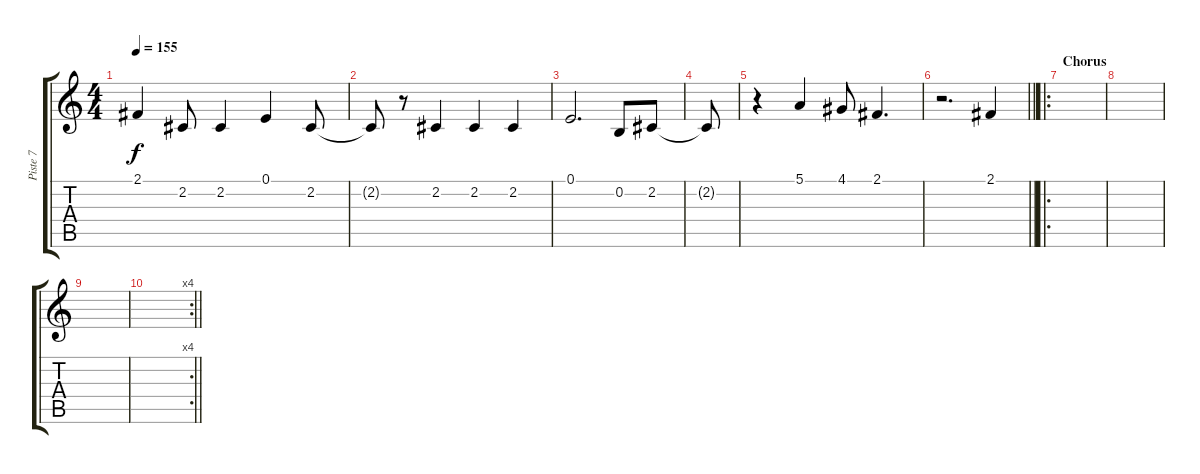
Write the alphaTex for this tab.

\track ("Piste 7" "Piste 7") {instrument flute}
\staff {score tabs}
\tuning (E4 B3 G3 D3 A2 E2) {hide}
\ts (4 4)
\tempo 155
\clef g2
\ks c
2.1.4{dy f} 2.2.8 2.2.4 0.1.4 2.2.8 |
2.2{t}.8 r.8 2.2.4 2.2.4 2.2.4 |
0.1.2{d} 0.2.8 2.2.8 |
2.2{t}.8 |
r.4 5.1.4 4.1.8 2.1.4{d} |
\barLineRight lightlight
r.2{d} 2.1.4 |
\ro
\section ("" "Chorus")
|
|
|
\rc 4
\barLineRight lightlight
